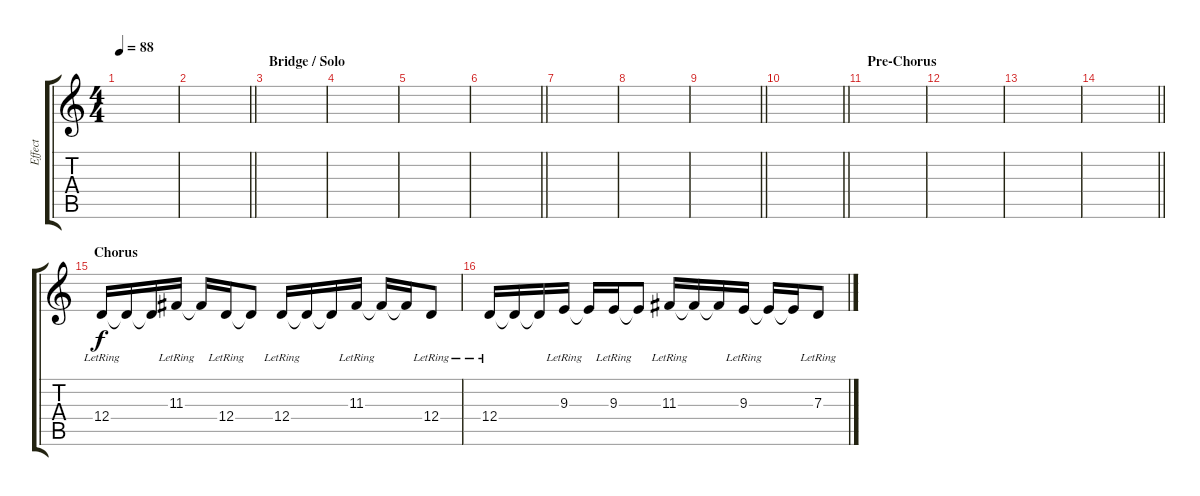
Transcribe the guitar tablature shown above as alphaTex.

\track ("Effect" "Effect") {instrument koto}
\staff {score tabs}
\tuning (E4 B3 G3 D3 A2 E2) {hide}
\ts (4 4)
\tempo 88
\clef g2
\ks c
|
\barLineRight lightlight
|
\section ("" "Bridge / Solo")
|
|
|
\barLineRight lightlight
|
|
|
\barLineRight lightlight
|
\barLineRight lightlight
|
\section ("" "Pre-Chorus")
|
|
|
\barLineRight lightlight
|
\section ("" "Chorus")
12.4{lr}.16{dy f} 12.4{t}.16 12.4{t}.16 11.3{lr}.16 11.3{t}.16 12.4{lr}.16 12.4{t}.8 12.4{lr}.16 12.4{t}.16 12.4{t}.16 11.3{lr}.16 11.3{t}.16 11.3{t}.16 12.4{lr}.8 |
12.4{lr}.16 12.4{t}.16 12.4{t}.16 9.3{lr}.16 9.3{t}.16 9.3{lr}.16 9.3{t}.8 11.3{lr}.16 11.3{t}.16 11.3{t}.16 9.3{lr}.16 9.3{t}.16 9.3{t}.16 7.3{lr}.8
